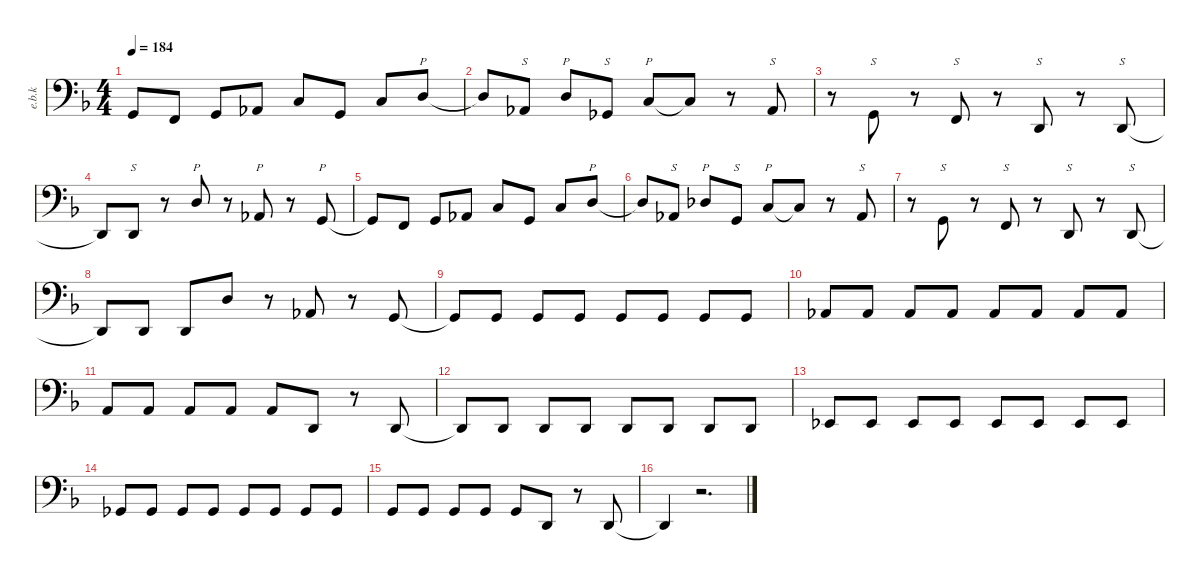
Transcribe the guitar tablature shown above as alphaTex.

\defaultSystemsLayout 4
\hideDynamics
\bracketExtendMode nobrackets
\otherSystemsTrackNameOrientation horizontal
\track ("Electric Bass Kool" "e.b.k") {instrument electricbassfinger}
\staff {score}
\tuning (F2 C2 G1 C1)
\ts (4 4)
\tempo 184
\clef f4
\ks dminor
0.3{t acc forcenatural}.8{dy ff beam Up} 5.4{acc forcenatural}.8{beam Up} 0.3{acc forcenatural}.8{beam Up} 1.3{acc b}.8{beam Up} 5.3{acc forcenatural}.8{beam Up} 0.3{acc forcenatural}.8{beam Up} 5.3{acc forcenatural}.8{beam Up} 7.3{acc forcenatural}.8{p beam Up} |
7.3{t acc forcenatural}.8{beam Up} 8.4{acc b}.8{s beam Up} 7.3{acc forcenatural}.8{p beam Up} 6.4{acc b}.8{s beam Up} 5.3{acc forcenatural}.8{p beam Up} 5.3{t acc forcenatural}.8{beam Up} r.8{beam Up} 8.4{acc b}.8{s beam Up} |
r.8{beam Down} 7.4{acc forcenatural}.8{s beam Up} r.8{beam Up} 5.4{acc forcenatural}.8{s beam Up} r.8{beam Up} 2.4{acc forcenatural}.8{s beam Up} r.8{beam Up} 2.4{acc forcenatural}.8{s beam Up} |
2.4{t acc forcenatural}.8{beam Up} 2.4{acc forcenatural}.8{s beam Up} r.8{beam Up} 2.2{acc forcenatural}.8{p beam Up} r.8{beam Up} 1.3{acc b}.8{p beam Up} r.8{beam Up} 0.3{acc forcenatural}.8{p beam Up} |
0.3{t acc forcenatural}.8{beam Up} 5.4{acc forcenatural}.8{beam Up} 0.3{acc forcenatural}.8{beam Up} 1.3{acc b}.8{beam Up} 5.3{acc forcenatural}.8{beam Up} 0.3{acc forcenatural}.8{beam Up} 5.3{acc forcenatural}.8{beam Up} 7.3{acc forcenatural}.8{p beam Up} |
7.3{t acc forcenatural}.8{beam Up} 8.4{acc b}.8{s beam Up} 6.3{acc b}.8{p beam Up} 7.4{acc forcenatural}.8{s beam Up} 5.3{acc forcenatural}.8{p beam Up} 5.3{t acc forcenatural}.8{beam Up} r.8{beam Up} 8.4{acc b}.8{s beam Up} |
r.8{beam Down} 7.4{acc forcenatural}.8{s beam Up} r.8{beam Up} 5.4{acc forcenatural}.8{s beam Up} r.8{beam Up} 2.4{acc forcenatural}.8{s beam Up} r.8{beam Up} 2.4{acc forcenatural}.8{s beam Up} |
2.4{t acc forcenatural}.8{beam Up} 2.4{acc forcenatural}.8{beam Up} 2.4{acc forcenatural}.8{beam Up} 2.2{acc forcenatural}.8{beam Up} r.8{beam Up} 1.3{acc b}.8{beam Up} r.8{beam Up} 0.3{acc forcenatural}.8{beam Up} |
0.3{t acc forcenatural}.8{beam Up} 0.3{acc forcenatural}.8{beam Up} 0.3{acc forcenatural}.8{beam Up} 0.3{acc forcenatural}.8{beam Up} 0.3{acc forcenatural}.8{beam Up} 0.3{acc forcenatural}.8{beam Up} 0.3{acc forcenatural}.8{beam Up} 0.3{acc forcenatural}.8{beam Up} |
1.3{acc b}.8{beam Up} 1.3{acc b}.8{beam Up} 1.3{acc b}.8{beam Up} 1.3{acc b}.8{beam Up} 1.3{acc b}.8{beam Up} 1.3{acc b}.8{beam Up} 1.3{acc b}.8{beam Up} 1.3{acc b}.8{beam Up} |
2.3{acc forcenatural}.8{beam Up} 2.3{acc forcenatural}.8{beam Up} 2.3{acc forcenatural}.8{beam Up} 2.3{acc forcenatural}.8{beam Up} 2.3{acc forcenatural}.8{beam Up} 2.4{acc forcenatural}.8{beam Up} r.8{beam Up} 2.4{acc forcenatural}.8{beam Up} |
2.4{t acc forcenatural}.8{beam Up} 2.4{acc forcenatural}.8{beam Up} 2.4{acc forcenatural}.8{beam Up} 2.4{acc forcenatural}.8{beam Up} 2.4{acc forcenatural}.8{beam Up} 2.4{acc forcenatural}.8{beam Up} 2.4{acc forcenatural}.8{beam Up} 2.4{acc forcenatural}.8{beam Up} |
3.4{acc b}.8{beam Up} 3.4{acc b}.8{beam Up} 3.4{acc b}.8{beam Up} 3.4{acc b}.8{beam Up} 3.4{acc b}.8{beam Up} 3.4{acc b}.8{beam Up} 3.4{acc b}.8{beam Up} 3.4{acc b}.8{beam Up} |
6.4{acc b}.8{beam Up} 6.4{acc b}.8{beam Up} 6.4{acc b}.8{beam Up} 6.4{acc b}.8{beam Up} 6.4{acc b}.8{beam Up} 6.4{acc b}.8{beam Up} 6.4{acc b}.8{beam Up} 6.4{acc b}.8{beam Up} |
7.4{acc forcenatural}.8{beam Up} 7.4{acc forcenatural}.8{beam Up} 7.4{acc forcenatural}.8{beam Up} 7.4{acc forcenatural}.8{beam Up} 7.4{acc forcenatural}.8{beam Up} 2.4{acc forcenatural}.8{beam Up} r.8{beam Up} 2.4{acc forcenatural}.8{beam Up} |
2.4{t acc forcenatural}.4{beam Up} r.2{d beam Up}
